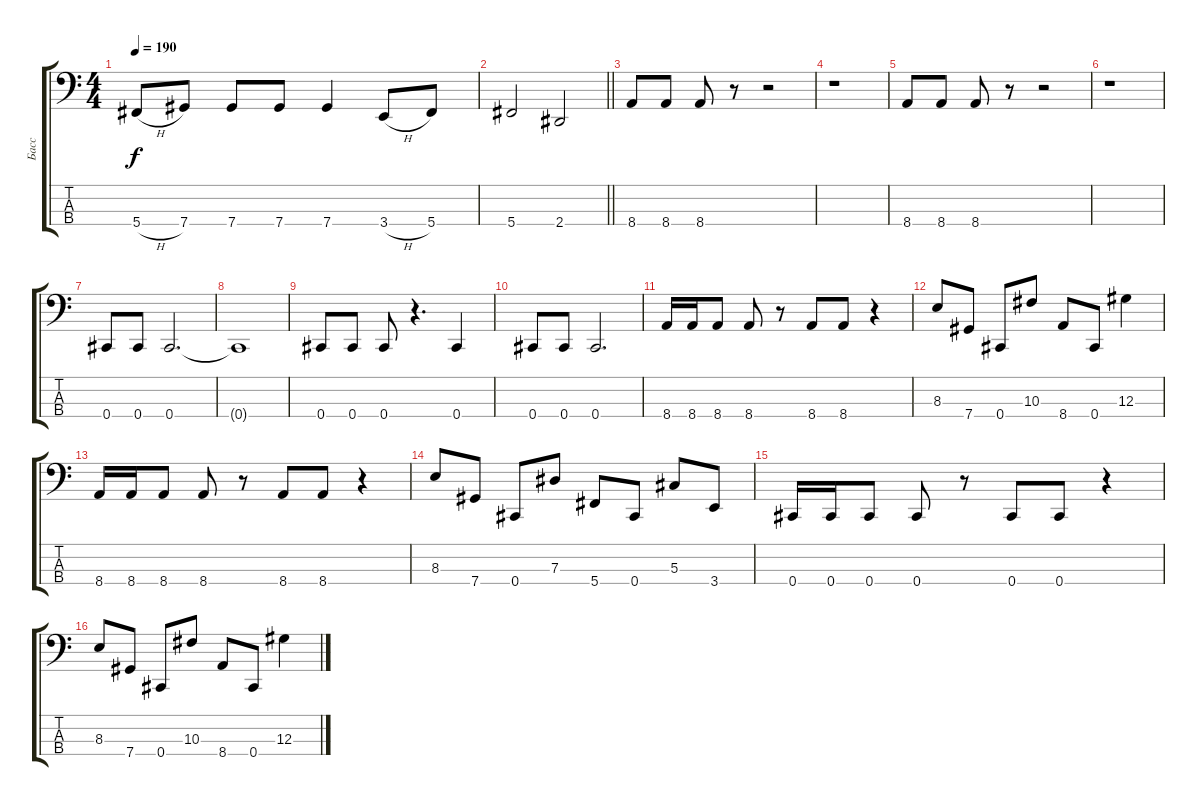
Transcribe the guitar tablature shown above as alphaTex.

\track ("Басс" "Басс") {instrument electricbasspick}
\staff {score tabs}
\tuning (Gb2 Db2 Ab1 Db1) {hide}
\ts (4 4)
\tempo 190
\clef f4
\ks c
5.4{h}.8{dy f} 7.4.8 7.4.8 7.4.8 7.4.4 3.4{h}.8 5.4.8 |
\barLineRight lightlight
5.4.2 2.4.2 |
\section ("" "")
8.4.8 8.4.8 8.4.8 r.8 r.2 |
r.1 |
8.4.8 8.4.8 8.4.8 r.8 r.2 |
r.1 |
0.4.8 0.4.8 0.4.2{d} |
0.4{t}.1 |
0.4.8 0.4.8 0.4.8 r.4{d} 0.4.4 |
0.4.8 0.4.8 0.4.2{d} |
8.4.16 8.4.16 8.4.8 8.4.8 r.8 8.4.8 8.4.8 r.4 |
8.3.8 7.4.8 0.4.8 10.3.8 8.4.8 0.4.8 12.3.4 |
8.4.16 8.4.16 8.4.8 8.4.8 r.8 8.4.8 8.4.8 r.4 |
8.3.8 7.4.8 0.4.8 7.3.8 5.4.8 0.4.8 5.3.8 3.4.8 |
0.4.16 0.4.16 0.4.8 0.4.8 r.8 0.4.8 0.4.8 r.4 |
8.3.8 7.4.8 0.4.8 10.3.8 8.4.8 0.4.8 12.3.4
